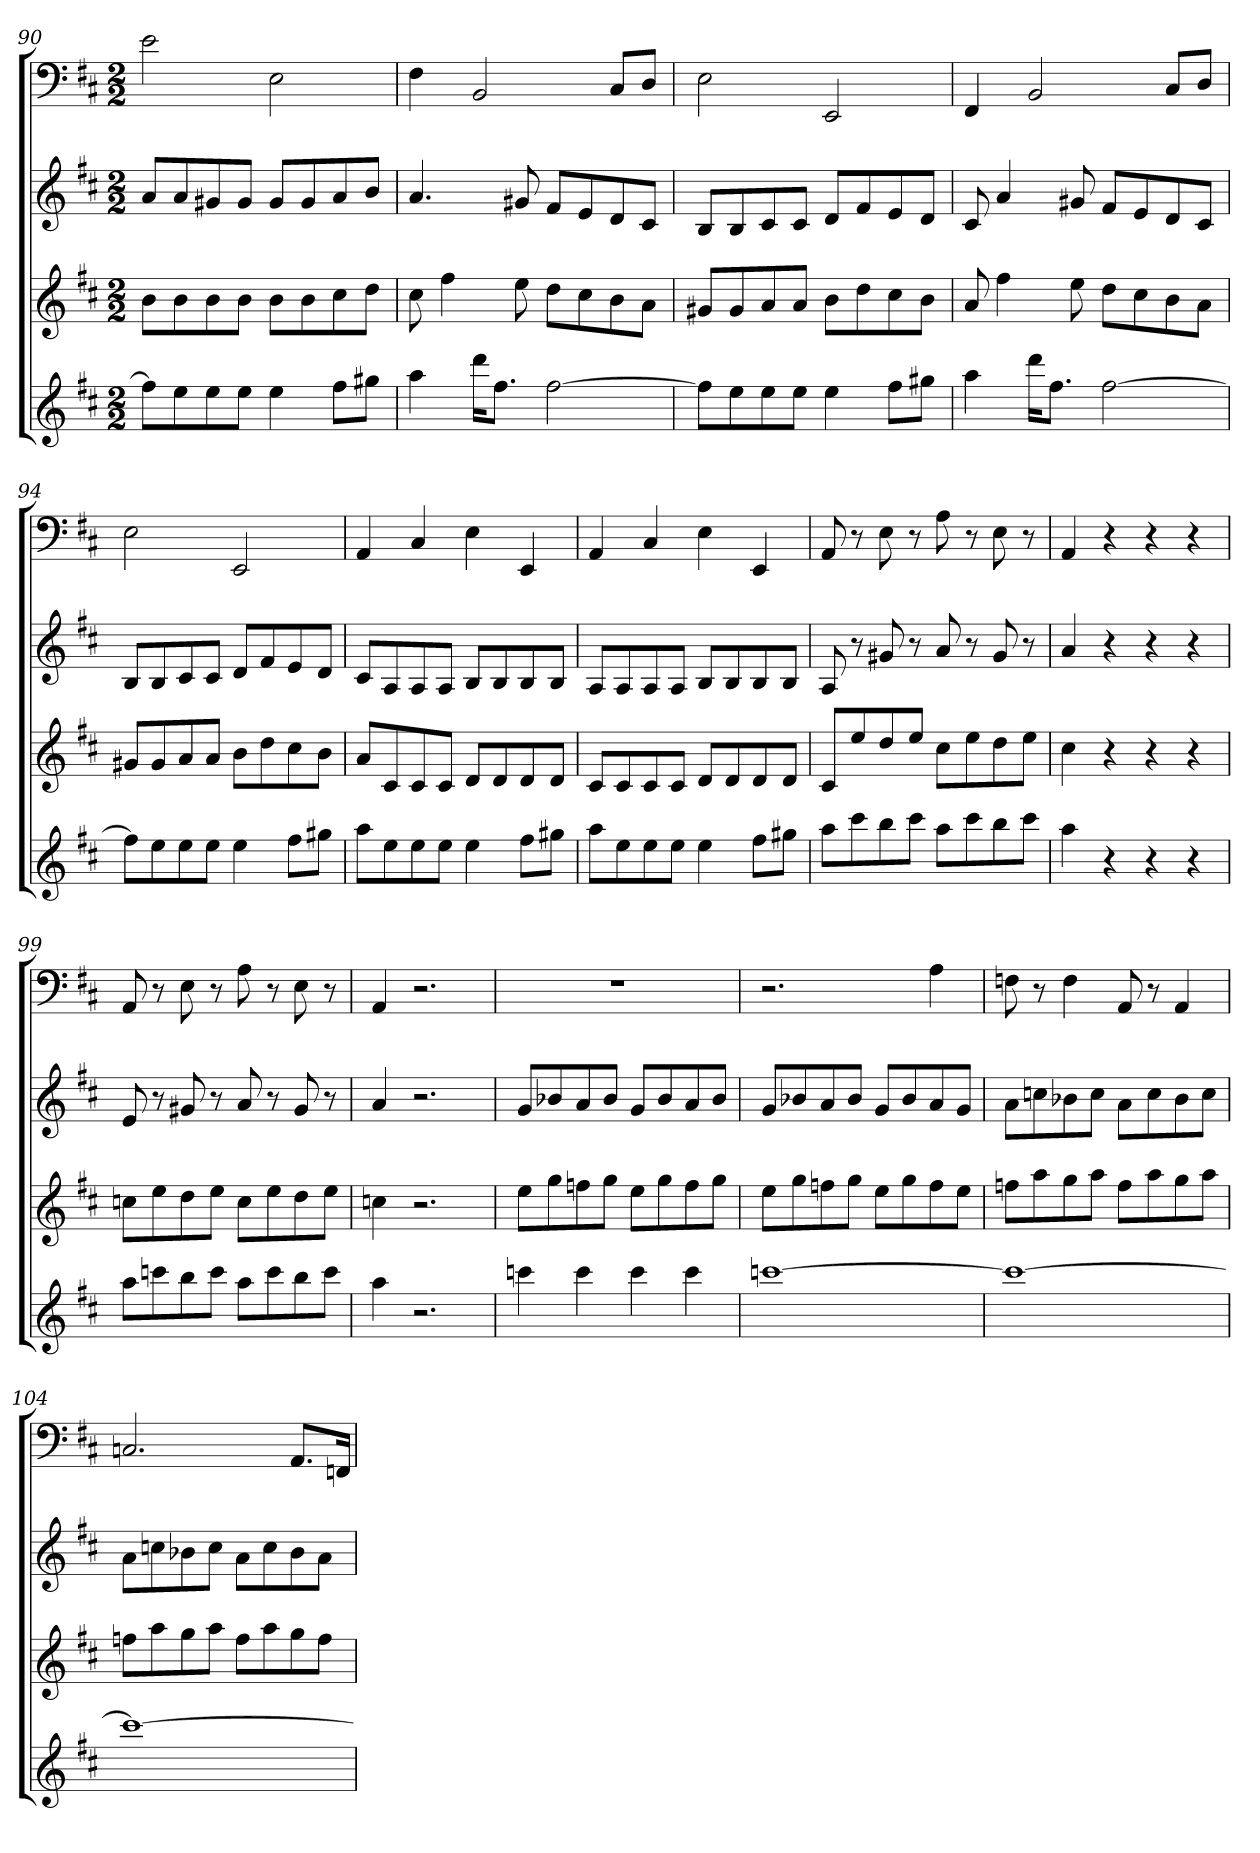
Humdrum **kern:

**kern	**kern	**kern	**kern
*part4	*part3	*part2	*part1
*staff4	*staff3	*staff2	*staff1
*k[f#c#]	*k[f#c#]	*k[f#c#]	*k[f#c#]
*D:	*D:	*D:	*D:
*M2/2	*M2/2	*M2/2	*M2/2
=90	=90	=90	=90
8ff#L]	8bL	8aL	2e
8ee	8b	8a	.
8ee	8b	8g#X	.
8eeJ	8bJ	8g#J	.
4ee	8bL	8g#L	2E
.	8b	8g#	.
8ff#L	8cc#	8a	.
8gg#XJ	8ddJ	8bJ	.
=91	=91	=91	=91
4aa	8cc#	4.a	4F#
.	4ff#	.	.
16dddKL	.	.	2BB
8.ff#J	.	.	.
.	8ee	8g#X	.
[2ff#	8ddL	8f#L	.
.	8cc#	8e	.
.	8b	8d	8C#L
.	8aJ	8c#J	8DJ
=92	=92	=92	=92
8ff#L]	8g#XL	8BL	2E
8ee	8g#	8B	.
8ee	8a	8c#	.
8eeJ	8aJ	8c#J	.
4ee	8bL	8dL	2EE
.	8dd	8f#	.
8ff#L	8cc#	8e	.
8gg#XJ	8bJ	8dJ	.
=93	=93	=93	=93
4aa	8a	8c#	4FF#
.	4ff#	4a	.
16dddKL	.	.	2BB
8.ff#J	.	.	.
.	8ee	8g#X	.
[2ff#	8ddL	8f#L	.
.	8cc#	8e	.
.	8b	8d	8C#L
.	8aJ	8c#J	8DJ
=94	=94	=94	=94
8ff#L]	8g#XL	8BL	2E
8ee	8g#	8B	.
8ee	8a	8c#	.
8eeJ	8aJ	8c#J	.
4ee	8bL	8dL	2EE
.	8dd	8f#	.
8ff#L	8cc#	8e	.
8gg#XJ	8bJ	8dJ	.
=95	=95	=95	=95
8aaL	8aL	8c#L	4AA
8ee	8c#	8A	.
8ee	8c#	8A	4C#
8eeJ	8c#J	8AJ	.
4ee	8dL	8BL	4E
.	8d	8B	.
8ff#L	8d	8B	4EE
8gg#XJ	8dJ	8BJ	.
=96	=96	=96	=96
8aaL	8c#L	8AL	4AA
8ee	8c#	8A	.
8ee	8c#	8A	4C#
8eeJ	8c#J	8AJ	.
4ee	8dL	8BL	4E
.	8d	8B	.
8ff#L	8d	8B	4EE
8gg#XJ	8dJ	8BJ	.
=97	=97	=97	=97
8aaL	8c#L	8A	8AA
8ccc#	8ee	8r	8r
8bb	8dd	8g#X	8E
8ccc#J	8eeJ	8r	8r
8aaL	8cc#L	8a	8A
8ccc#	8ee	8r	8r
8bb	8dd	8g#	8E
8ccc#J	8eeJ	8r	8r
=98	=98	=98	=98
4aa	4cc#	4a	4AA
4r	4r	4r	4r
4r	4r	4r	4r
4r	4r	4r	4r
=99	=99	=99	=99
8aaL	8ccnL	8e	8AA
8cccn	8ee	8r	8r
8bb	8dd	8g#X	8E
8cccJ	8eeJ	8r	8r
8aaL	8ccL	8a	8A
8ccc	8ee	8r	8r
8bb	8dd	8g#	8E
8cccJ	8eeJ	8r	8r
=100	=100	=100	=100
4aa	4ccn	4a	4AA
2.r	2.r	2.r	2.r
=101	=101	=101	=101
4cccn	8eeL	8gL	1r
.	8gg	8b-X	.
4ccc	8ffn	8a	.
.	8ggJ	8b-J	.
4ccc	8eeL	8gL	.
.	8gg	8b-	.
4ccc	8ff	8a	.
.	8ggJ	8b-J	.
=102	=102	=102	=102
[1cccn	8eeL	8gL	2.r
.	8gg	8b-X	.
.	8ffn	8a	.
.	8ggJ	8b-J	.
.	8eeL	8gL	.
.	8gg	8b-	.
.	8ff	8a	4A
.	8eeJ	8gJ	.
=103	=103	=103	=103
1ccc_	8ffnL	8aL	8Fn
.	8aa	8ccn	8r
.	8gg	8b-X	4F
.	8aaJ	8ccJ	.
.	8ffL	8aL	8AA
.	8aa	8cc	8r
.	8gg	8b-	4AA
.	8aaJ	8ccJ	.
=104	=104	=104	=104
1ccc_	8ffnL	8aL	2.Cn
.	8aa	8ccn	.
.	8gg	8b-X	.
.	8aaJ	8ccJ	.
.	8ffL	8aL	.
.	8aa	8cc	.
.	8gg	8b-	8.AAL
.	8ffJ	8aJ	.
.	.	.	16FFnJk
=	=	=	=
*-	*-	*-	*-
